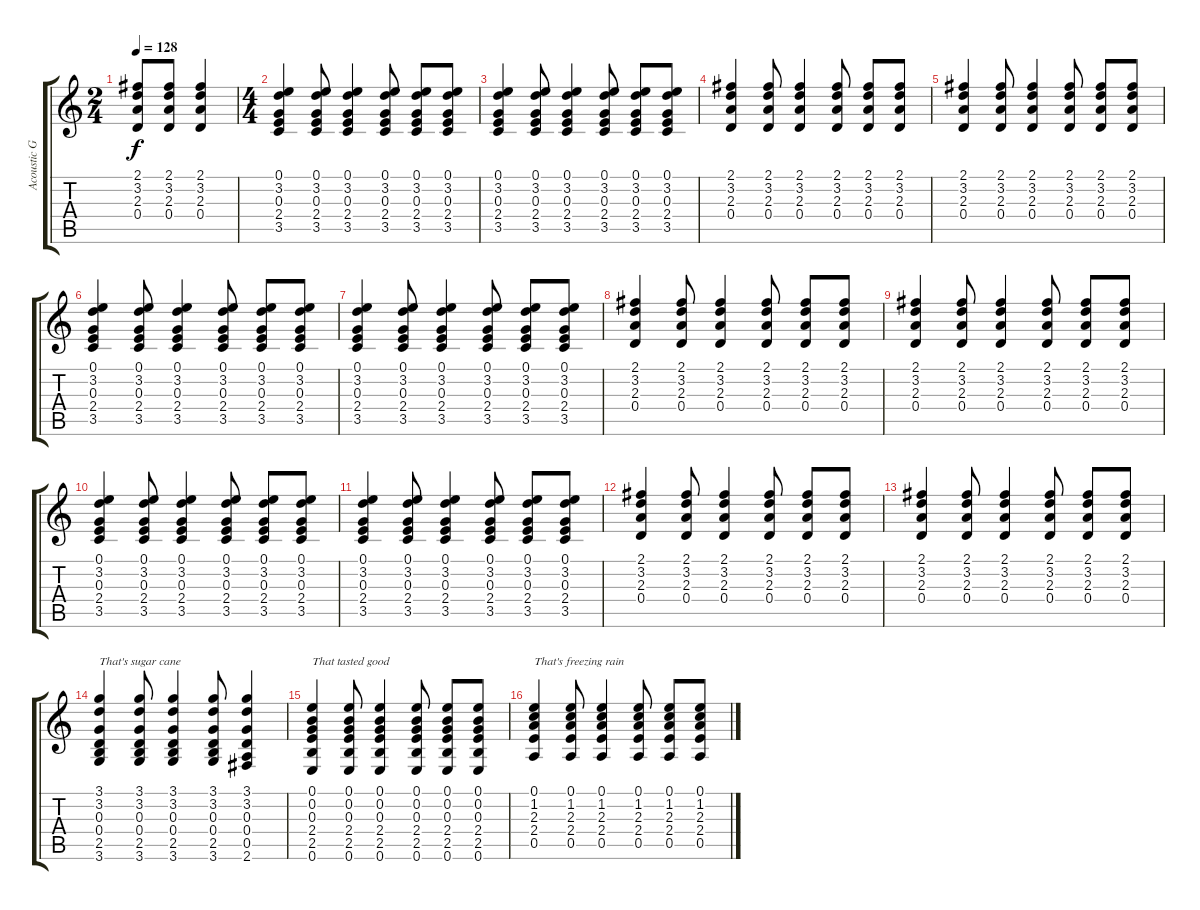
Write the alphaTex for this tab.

\track ("Acoustic Guitar" "Acoustic G") {instrument acousticguitarsteel}
\staff {score tabs}
\tuning (E4 B3 G3 D3 A2 E2) {hide}
\ts (2 4)
\tempo 128
\clef g2
\ks c
(2.1{t} 3.2{t} 2.3{t} 0.4{t}).8{dy f} (2.1 3.2 2.3 0.4).8 (2.1 3.2 2.3 0.4).4 |
\ts (4 4)
(0.1 3.2 0.3 2.4 3.5).4 (0.1 3.2 0.3 2.4 3.5).8 (0.1 3.2 0.3 2.4 3.5).4 (0.1 3.2 0.3 2.4 3.5).8 (0.1 3.2 0.3 2.4 3.5).8 (0.1 3.2 0.3 2.4 3.5).8 |
(0.1 3.2 0.3 2.4 3.5).4 (0.1 3.2 0.3 2.4 3.5).8 (0.1 3.2 0.3 2.4 3.5).4 (0.1 3.2 0.3 2.4 3.5).8 (0.1 3.2 0.3 2.4 3.5).8 (0.1 3.2 0.3 2.4 3.5).8 |
(2.1 3.2 2.3 0.4).4 (2.1 3.2 2.3 0.4).8 (2.1 3.2 2.3 0.4).4 (2.1 3.2 2.3 0.4).8 (2.1 3.2 2.3 0.4).8 (2.1 3.2 2.3 0.4).8 |
(2.1 3.2 2.3 0.4).4 (2.1 3.2 2.3 0.4).8 (2.1 3.2 2.3 0.4).4 (2.1 3.2 2.3 0.4).8 (2.1 3.2 2.3 0.4).8 (2.1 3.2 2.3 0.4).8 |
(0.1 3.2 0.3 2.4 3.5).4 (0.1 3.2 0.3 2.4 3.5).8 (0.1 3.2 0.3 2.4 3.5).4 (0.1 3.2 0.3 2.4 3.5).8 (0.1 3.2 0.3 2.4 3.5).8 (0.1 3.2 0.3 2.4 3.5).8 |
(0.1 3.2 0.3 2.4 3.5).4 (0.1 3.2 0.3 2.4 3.5).8 (0.1 3.2 0.3 2.4 3.5).4 (0.1 3.2 0.3 2.4 3.5).8 (0.1 3.2 0.3 2.4 3.5).8 (0.1 3.2 0.3 2.4 3.5).8 |
(2.1 3.2 2.3 0.4).4 (2.1 3.2 2.3 0.4).8 (2.1 3.2 2.3 0.4).4 (2.1 3.2 2.3 0.4).8 (2.1 3.2 2.3 0.4).8 (2.1 3.2 2.3 0.4).8 |
(2.1 3.2 2.3 0.4).4 (2.1 3.2 2.3 0.4).8 (2.1 3.2 2.3 0.4).4 (2.1 3.2 2.3 0.4).8 (2.1 3.2 2.3 0.4).8 (2.1 3.2 2.3 0.4).8 |
(0.1 3.2 0.3 2.4 3.5).4 (0.1 3.2 0.3 2.4 3.5).8 (0.1 3.2 0.3 2.4 3.5).4 (0.1 3.2 0.3 2.4 3.5).8 (0.1 3.2 0.3 2.4 3.5).8 (0.1 3.2 0.3 2.4 3.5).8 |
(0.1 3.2 0.3 2.4 3.5).4 (0.1 3.2 0.3 2.4 3.5).8 (0.1 3.2 0.3 2.4 3.5).4 (0.1 3.2 0.3 2.4 3.5).8 (0.1 3.2 0.3 2.4 3.5).8 (0.1 3.2 0.3 2.4 3.5).8 |
(2.1 3.2 2.3 0.4).4 (2.1 3.2 2.3 0.4).8 (2.1 3.2 2.3 0.4).4 (2.1 3.2 2.3 0.4).8 (2.1 3.2 2.3 0.4).8 (2.1 3.2 2.3 0.4).8 |
(2.1 3.2 2.3 0.4).4 (2.1 3.2 2.3 0.4).8 (2.1 3.2 2.3 0.4).4 (2.1 3.2 2.3 0.4).8 (2.1 3.2 2.3 0.4).8 (2.1 3.2 2.3 0.4).8 |
(3.1 3.2 0.3 0.4 2.5 3.6).4{txt "That's sugar cane"} (3.1 3.2 0.3 0.4 2.5 3.6).8 (3.1 3.2 0.3 0.4 2.5 3.6).4 (3.1 3.2 0.3 0.4 2.5 3.6).8 (3.1 3.2 0.3 0.4 0.5 2.6).4 |
(0.1 0.2 0.3 2.4 2.5 0.6).4{txt "That tasted good"} (0.1 0.2 0.3 2.4 2.5 0.6).8 (0.1 0.2 0.3 2.4 2.5 0.6).4 (0.1 0.2 0.3 2.4 2.5 0.6).8 (0.1 0.2 0.3 2.4 2.5 0.6).8 (0.1 0.2 0.3 2.4 2.5 0.6).8 |
(0.1 1.2 2.3 2.4 0.5).4{txt "That's freezing rain"} (0.1 1.2 2.3 2.4 0.5).8 (0.1 1.2 2.3 2.4 0.5).4 (0.1 1.2 2.3 2.4 0.5).8 (0.1 1.2 2.3 2.4 0.5).8 (0.1 1.2 2.3 2.4 0.5).8
